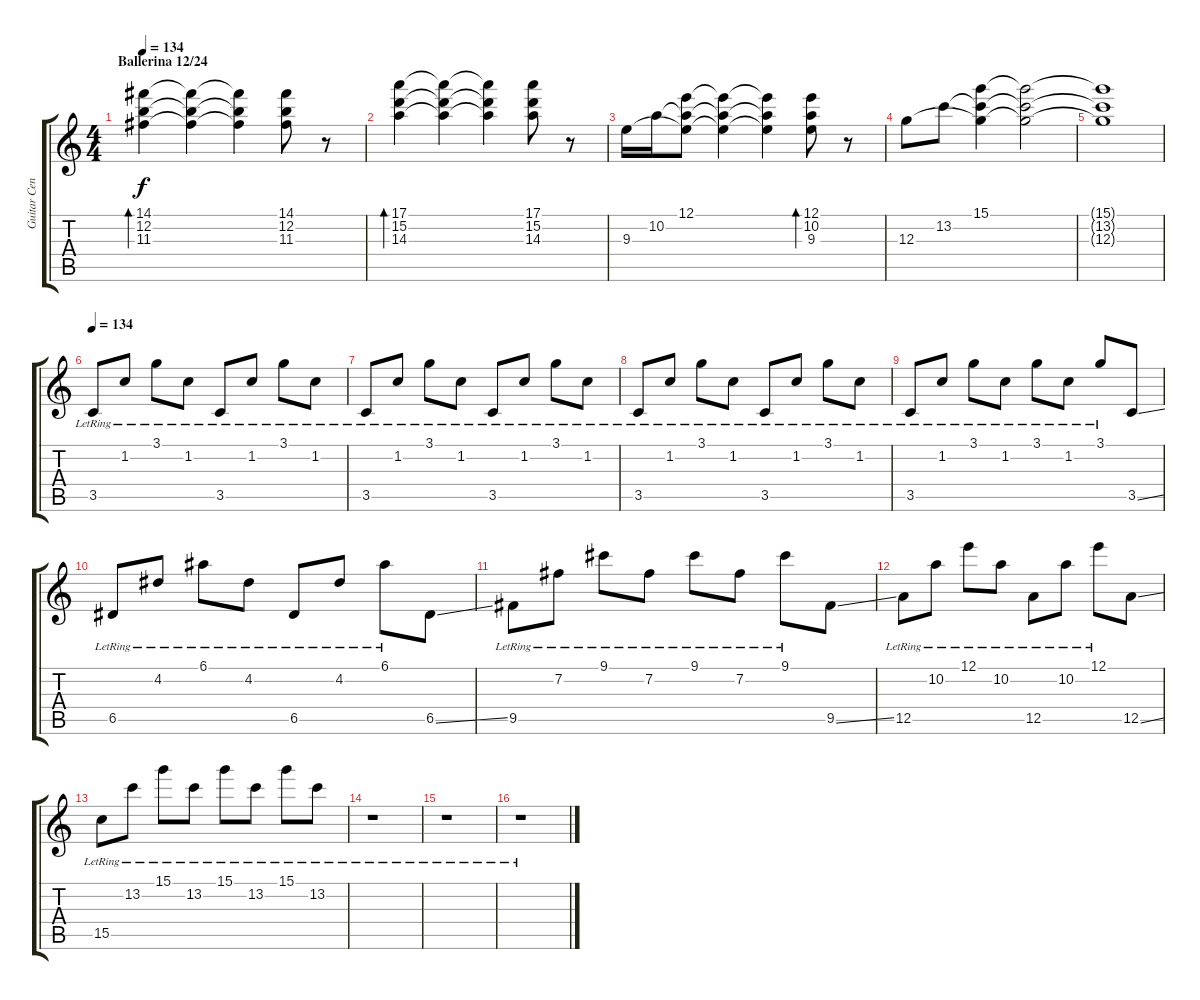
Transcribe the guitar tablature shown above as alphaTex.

\track ("Guitar Center Normal" "Guitar Cen") {instrument electricguitarclean}
\staff {score tabs}
\tuning (E4 B3 G3 D3 A2 E2) {hide}
\ts (4 4)
\section ("" "Ballerina 12/24")
\tempo 134
\tempo 95
\tempo 134
\clef g2
\ks c
(14.1 12.2 11.3).4{bd 480 dy f instrument electricguitarclean} (14.1{t} 12.2{t} 11.3{t}).4 (14.1{t} 12.2{t} 11.3{t}).4 (14.1 12.2 11.3).8 r.8 |
(17.1 15.2 14.3).4{bd 480} (17.1{t} 15.2{t} 14.3{t}).4 (17.1{t} 15.2{t} 14.3{t}).4 (17.1 15.2 14.3).8 r.8 |
9.3.16 10.2.16 (12.1 10.2{t} 9.3{t}).8 (12.1{t} 10.2{t} 9.3{t}).4 (12.1{t} 10.2{t} 9.3{t}).4 (12.1 10.2 9.3).8{bd 240} r.8 |
12.3.8 13.2.8 (15.1 13.2{t} 12.3{t}).4 (15.1{t} 13.2{t} 12.3{t}).2 |
(15.1{t} 13.2{t} 12.3{t}).1 |
\tempo 134
3.5{lr}.8 1.2{lr}.8 3.1{lr}.8 1.2{lr}.8 3.5{lr}.8 1.2{lr}.8 3.1{lr}.8 1.2{lr}.8 |
3.5{lr}.8 1.2{lr}.8 3.1{lr}.8 1.2{lr}.8 3.5{lr}.8 1.2{lr}.8 3.1{lr}.8 1.2{lr}.8 |
3.5{lr}.8 1.2{lr}.8 3.1{lr}.8 1.2{lr}.8 3.5{lr}.8 1.2{lr}.8 3.1{lr}.8 1.2{lr}.8 |
3.5{lr}.8 1.2{lr}.8 3.1{lr}.8 1.2{lr}.8 3.1{lr}.8 1.2{lr}.8 3.1{lr}.8 3.5{ss}.8 |
6.5{lr}.8 4.2{lr}.8 6.1{lr}.8 4.2{lr}.8 6.5{lr}.8 4.2{lr}.8 6.1{lr}.8 6.5{ss}.8 |
9.5{lr}.8 7.2{lr}.8 9.1{lr}.8 7.2{lr}.8 9.1{lr}.8 7.2{lr}.8 9.1{lr}.8 9.5{ss}.8 |
12.5{lr}.8 10.2{lr}.8 12.1{lr}.8 10.2{lr}.8 12.5{lr}.8 10.2{lr}.8 12.1{lr}.8 12.5{ss}.8 |
15.5{lr}.8 13.2{lr}.8 15.1{lr}.8 13.2{lr}.8 15.1{lr}.8 13.2{lr}.8 15.1{lr}.8 13.2{lr}.8 |
r.1 |
r.1 |
r.1
